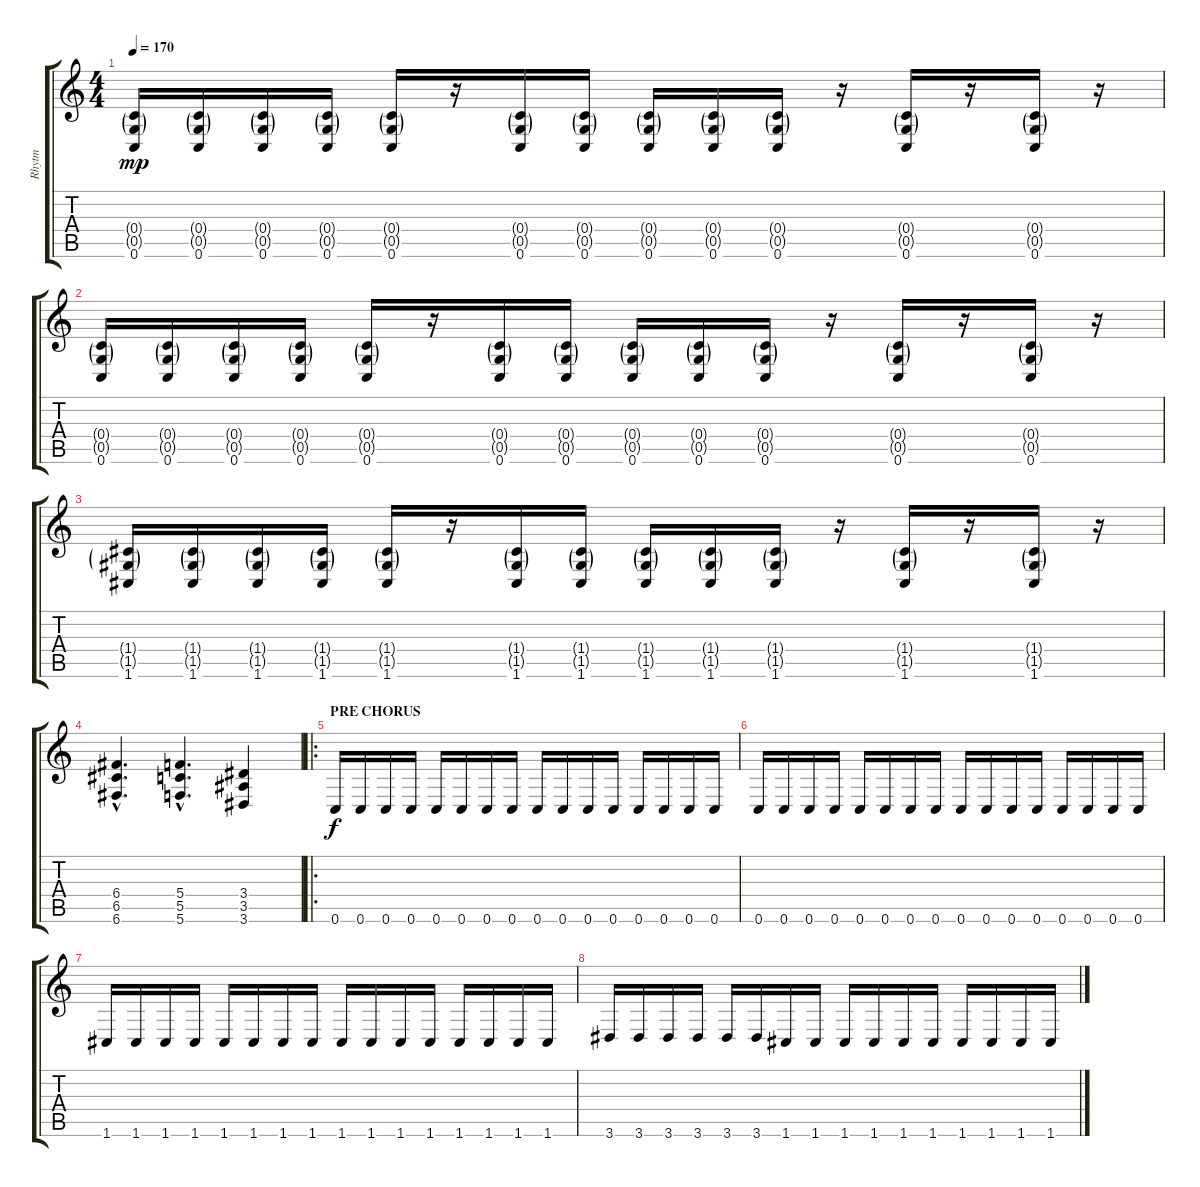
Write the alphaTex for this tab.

\track ("Rhytm" "Rhytm") {instrument distortionguitar}
\staff {score tabs}
\tuning (D4 A3 F3 C3 G2 C2) {hide}
\ts (4 4)
\tempo 170
\clef g2
\ks c
(0.4{g} 0.5{g} 0.6).16{dy mp} (0.4{g} 0.5{g} 0.6).16 (0.4{g} 0.5{g} 0.6).16 (0.4{g} 0.5{g} 0.6).16 (0.4{g} 0.5{g} 0.6).16 r.16 (0.4{g} 0.5{g} 0.6).16 (0.4{g} 0.5{g} 0.6).16 (0.4{g} 0.5{g} 0.6).16 (0.4{g} 0.5{g} 0.6).16 (0.4{g} 0.5{g} 0.6).16 r.16 (0.4{g} 0.5{g} 0.6).16 r.16 (0.4{g} 0.5{g} 0.6).16 r.16 |
(0.4{g} 0.5{g} 0.6).16 (0.4{g} 0.5{g} 0.6).16 (0.4{g} 0.5{g} 0.6).16 (0.4{g} 0.5{g} 0.6).16 (0.4{g} 0.5{g} 0.6).16 r.16 (0.4{g} 0.5{g} 0.6).16 (0.4{g} 0.5{g} 0.6).16 (0.4{g} 0.5{g} 0.6).16 (0.4{g} 0.5{g} 0.6).16 (0.4{g} 0.5{g} 0.6).16 r.16 (0.4{g} 0.5{g} 0.6).16 r.16 (0.4{g} 0.5{g} 0.6).16 r.16 |
(1.4{g} 1.5{g} 1.6).16 (1.4{g} 1.5{g} 1.6).16 (1.4{g} 1.5{g} 1.6).16 (1.4{g} 1.5{g} 1.6).16 (1.4{g} 1.5{g} 1.6).16 r.16 (1.4{g} 1.5{g} 1.6).16 (1.4{g} 1.5{g} 1.6).16 (1.4{g} 1.5{g} 1.6).16 (1.4{g} 1.5{g} 1.6).16 (1.4{g} 1.5{g} 1.6).16 r.16 (1.4{g} 1.5{g} 1.6).16 r.16 (1.4{g} 1.5{g} 1.6).16 r.16 |
(6.4{hac} 6.5{hac} 6.6{hac}).4{d} (5.4{hac} 5.5{hac} 5.6{hac}).4{d} (3.4 3.5 3.6).4 |
\ro
\section ("" "PRE CHORUS")
0.6.16{dy f} 0.6.16 0.6.16 0.6.16 0.6.16 0.6.16 0.6.16 0.6.16 0.6.16 0.6.16 0.6.16 0.6.16 0.6.16 0.6.16 0.6.16 0.6.16 |
0.6.16 0.6.16 0.6.16 0.6.16 0.6.16 0.6.16 0.6.16 0.6.16 0.6.16 0.6.16 0.6.16 0.6.16 0.6.16 0.6.16 0.6.16 0.6.16 |
1.6.16 1.6.16 1.6.16 1.6.16 1.6.16 1.6.16 1.6.16 1.6.16 1.6.16 1.6.16 1.6.16 1.6.16 1.6.16 1.6.16 1.6.16 1.6.16 |
3.6.16 3.6.16 3.6.16 3.6.16 3.6.16 3.6.16 1.6.16 1.6.16 1.6.16 1.6.16 1.6.16 1.6.16 1.6.16 1.6.16 1.6.16 1.6.16
